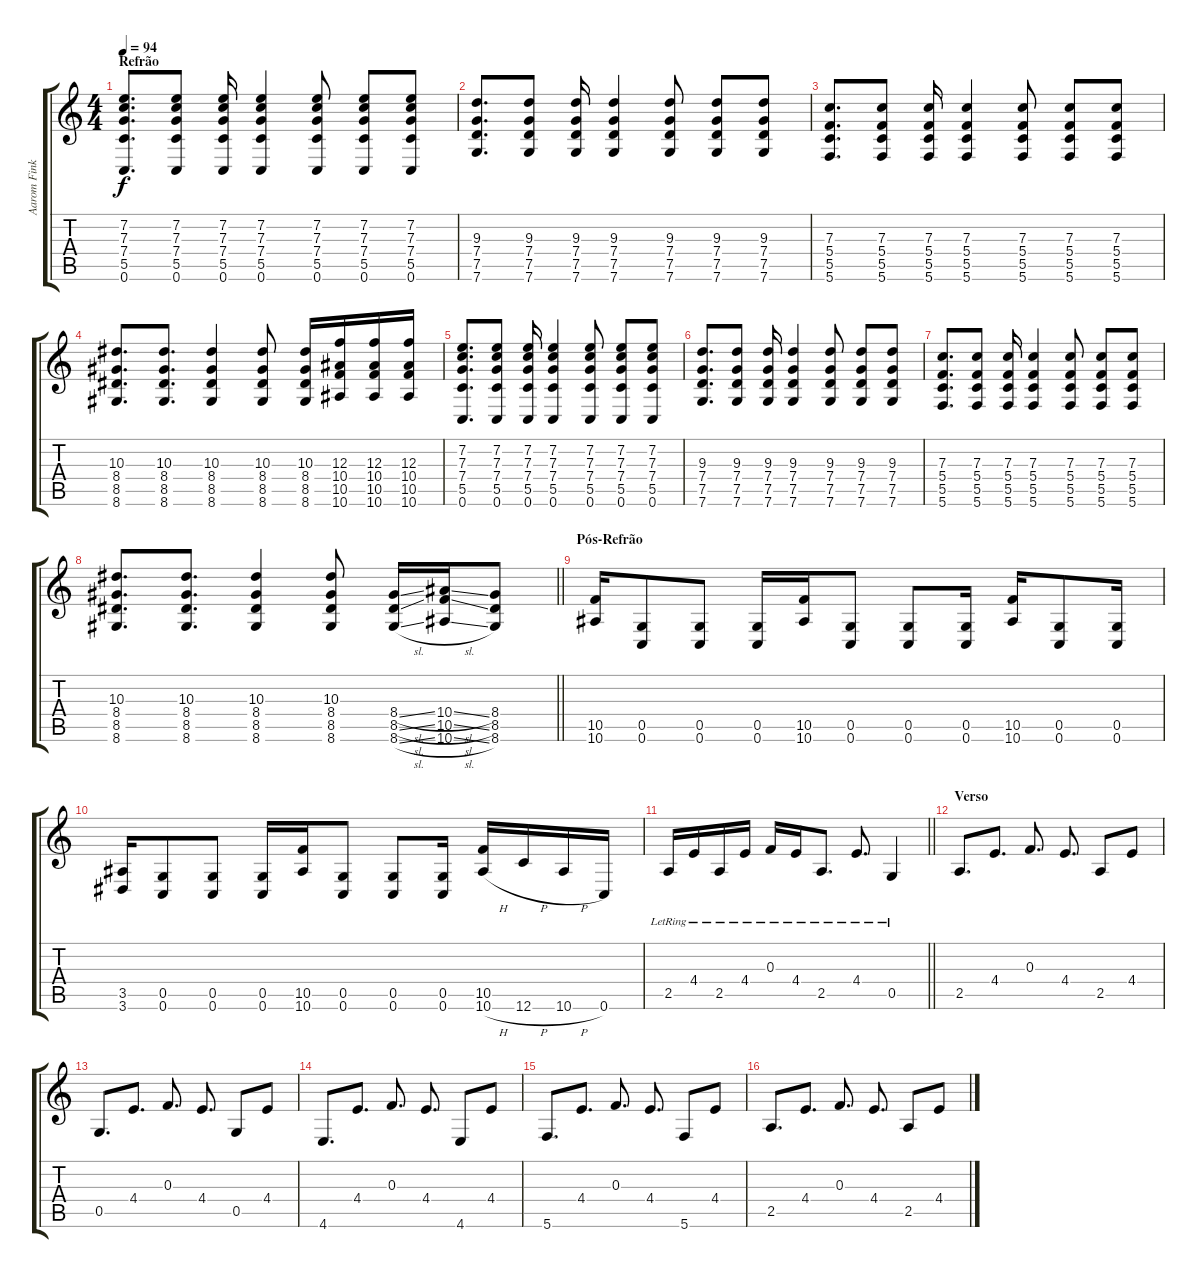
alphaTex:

\track ("Aarom Fink" "Aarom Fink") {instrument distortionguitar}
\staff {score tabs}
\tuning (D4 A3 F3 C3 G2 C2) {hide}
\ts (4 4)
\section ("" "Refrão")
\tempo 94
\clef g2
\ks c
(7.2 7.3 7.4 5.5 0.6).8{d dy f} (7.2 7.3 7.4 5.5 0.6).8 (7.2 7.3 7.4 5.5 0.6).16 (7.2 7.3 7.4 5.5 0.6).4 (7.2 7.3 7.4 5.5 0.6).8 (7.2 7.3 7.4 5.5 0.6).8 (7.2 7.3 7.4 5.5 0.6).8 |
(9.3 7.4 7.5 7.6).8{d} (9.3 7.4 7.5 7.6).8 (9.3 7.4 7.5 7.6).16 (9.3 7.4 7.5 7.6).4 (9.3 7.4 7.5 7.6).8 (9.3 7.4 7.5 7.6).8 (9.3 7.4 7.5 7.6).8 |
(7.3 5.4 5.5 5.6).8{d} (7.3 5.4 5.5 5.6).8 (7.3 5.4 5.5 5.6).16 (7.3 5.4 5.5 5.6).4 (7.3 5.4 5.5 5.6).8 (7.3 5.4 5.5 5.6).8 (7.3 5.4 5.5 5.6).8 |
(10.3 8.4 8.5 8.6).8{d} (10.3 8.4 8.5 8.6).8{d} (10.3 8.4 8.5 8.6).4 (10.3 8.4 8.5 8.6).8 (10.3 8.4 8.5 8.6).16 (12.3 10.4 10.5 10.6).16 (12.3 10.4 10.5 10.6).16 (12.3 10.4 10.5 10.6).16 |
(7.2 7.3 7.4 5.5 0.6).8{d} (7.2 7.3 7.4 5.5 0.6).8 (7.2 7.3 7.4 5.5 0.6).16 (7.2 7.3 7.4 5.5 0.6).4 (7.2 7.3 7.4 5.5 0.6).8 (7.2 7.3 7.4 5.5 0.6).8 (7.2 7.3 7.4 5.5 0.6).8 |
(9.3 7.4 7.5 7.6).8{d} (9.3 7.4 7.5 7.6).8 (9.3 7.4 7.5 7.6).16 (9.3 7.4 7.5 7.6).4 (9.3 7.4 7.5 7.6).8 (9.3 7.4 7.5 7.6).8 (9.3 7.4 7.5 7.6).8 |
(7.3 5.4 5.5 5.6).8{d} (7.3 5.4 5.5 5.6).8 (7.3 5.4 5.5 5.6).16 (7.3 5.4 5.5 5.6).4 (7.3 5.4 5.5 5.6).8 (7.3 5.4 5.5 5.6).8 (7.3 5.4 5.5 5.6).8 |
\barLineRight lightlight
(10.3 8.4 8.5 8.6).8{d} (10.3 8.4 8.5 8.6).8{d} (10.3 8.4 8.5 8.6).4 (10.3 8.4 8.5 8.6).8 (8.4{sl} 8.5{sl} 8.6{sl}).16 (10.4{sl} 10.5{sl} 10.6{sl}).16 (8.4 8.5 8.6).8 |
\section ("" "Pós-Refrão")
(10.5 10.6).16{instrument distortionguitar} (0.5 0.6).8 (0.5 0.6).8 (0.5 0.6).16 (10.5 10.6).16 (0.5 0.6).8 (0.5 0.6).8 (0.5 0.6).16 (10.5 10.6).16 (0.5 0.6).8 (0.5 0.6).16 |
(3.5 3.6).16 (0.5 0.6).8 (0.5 0.6).8 (0.5 0.6).16 (10.5 10.6).16 (0.5 0.6).8 (0.5 0.6).8 (0.5 0.6).16 (10.5 10.6{h}).16 12.6{h}.16 10.6{h}.16 0.6.16 |
\barLineRight lightlight
2.5{lr}.16{instrument electricguitarclean} 4.4{lr}.16 2.5{lr}.16 4.4{lr}.16 0.3{lr}.16 4.4{lr}.16 2.5{lr}.8{d} 4.4{lr}.8{d} 0.5{lr}.4 |
\section ("" "Verso")
2.5.8{d instrument overdrivenguitar} 4.4.8{d} 0.3.8{d} 4.4.8{d} 2.5.8 4.4.8 |
0.5.8{d} 4.4.8{d} 0.3.8{d} 4.4.8{d} 0.5.8 4.4.8 |
4.6.8{d} 4.4.8{d} 0.3.8{d} 4.4.8{d} 4.6.8 4.4.8 |
5.6.8{d} 4.4.8{d} 0.3.8{d} 4.4.8{d} 5.6.8 4.4.8 |
2.5.8{d} 4.4.8{d} 0.3.8{d} 4.4.8{d} 2.5.8 4.4.8
